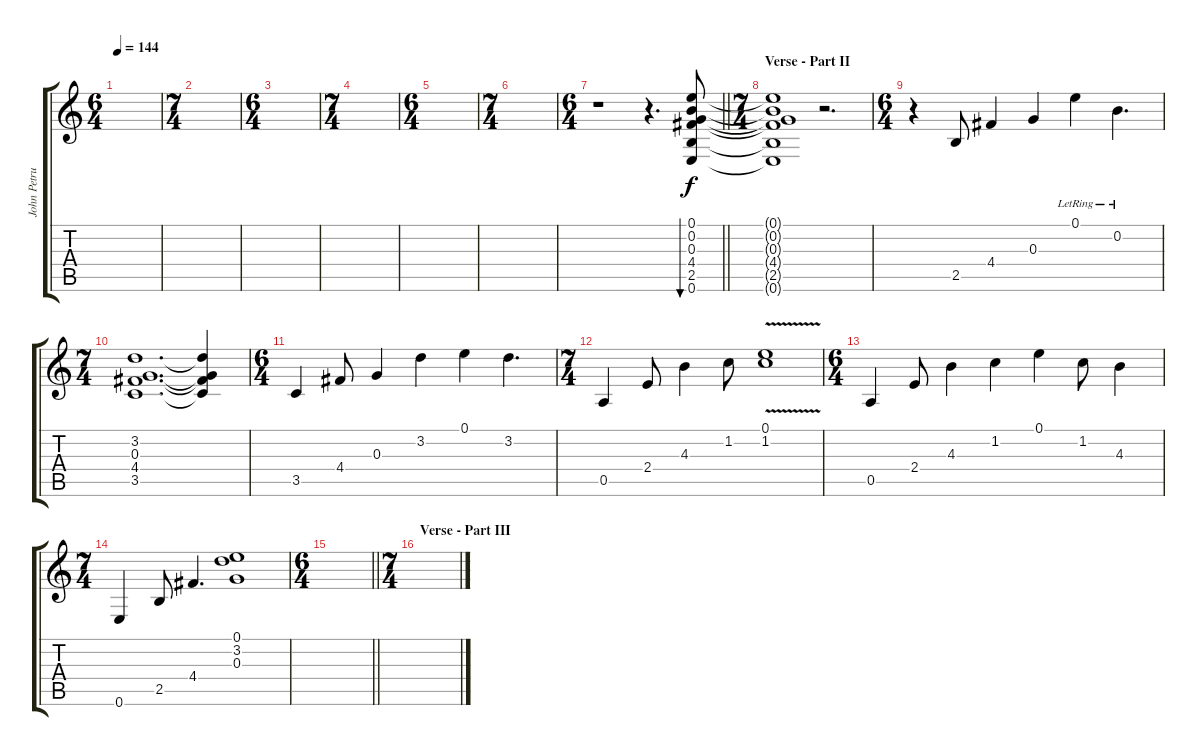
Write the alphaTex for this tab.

\track ("John Petrucci - 2" "John Petru") {instrument distortionguitar}
\staff {score tabs}
\tuning (E4 B3 G3 D3 A2 E2) {hide}
\ts (6 4)
\tempo 144
\clef g2
\ks c
|
\ts (7 4)
|
\ts (6 4)
|
\ts (7 4)
|
\ts (6 4)
|
\ts (7 4)
|
\ts (6 4)
\barLineRight lightlight
r.1 r.4{d} (0.1 0.2 0.3 4.4 2.5 0.6).8{bu 480} |
\ts (7 4)
\section ("" "Verse - Part II")
(0.1{t} 0.2{t} 0.3{t} 4.4{t} 2.5{t} 0.6{t}).1 r.2{d} |
\ts (6 4)
r.4 2.5.8 4.4.4 0.3.4 0.1{lr}.4 0.2{lr}.4{d} |
\ts (7 4)
(3.2 0.3 4.4 3.5).1{d} (3.2{t} 0.3{t} 4.4{t} 3.5{t}).4 |
\ts (6 4)
3.5.4 4.4.8 0.3.4 3.2.4 0.1.4 3.2.4{d} |
\ts (7 4)
0.5.4 2.4.8 4.3.4 1.2.8 (0.1{v} 1.2{v}).1 |
\ts (6 4)
0.5.4 2.4.8 4.3.4 1.2.4 0.1.4 1.2.8 4.3.4 |
\ts (7 4)
0.6.4 2.5.8 4.4.4{d} (0.1 3.2 0.3).1 |
\ts (6 4)
\barLineRight lightlight
|
\ts (7 4)
\section ("" "Verse - Part III")
